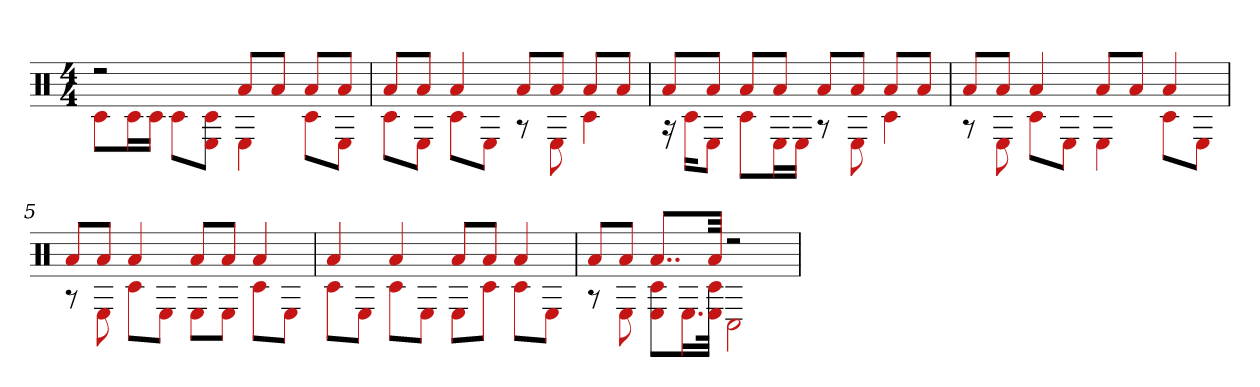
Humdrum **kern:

**kern
*part1
*staff1
*clefX
*k[]
*M4/4
=1
*^
2r	8c#L
.	16c#L
.	16c#JJ
.	8c#L
.	8c# 8EJ
8aL	4E
8aJ	.
8aL	8c#L
8aJ	8EJ
=2	=2
8aL	8c#L
8aJ	8EJ
4a	8c#L
.	8EJ
8aL	8r
8aJ	8E
8aL	4c#
8aJ	.
=3	=3
8aL	16r
.	16c#KL
8aJ	8EJ
8aL	8c#L
8aJ	16EL
.	16EJJ
8aL	8r
8aJ	8E
8aL	4c#
8aJ	.
=4	=4
8aL	8r
8aJ	8E
4a	8c#L
.	8EJ
8aL	4E
8aJ	.
4a	8c#L
.	8EJ
=5	=5
8aL	8r
8aJ	8E
4a	8c#L
.	8EJ
8aL	8EL
8aJ	8EJ
4a	8c#L
.	8EJ
=6	=6
4a	8c#L
.	8EJ
4a	8c#L
.	8EJ
8aL	8EL
8aJ	8c#J
4a	8c#L
.	8EJ
=7	=7
8aL	8r
8aJ	8E
8..aL	8c# 8EL
.	16.EL
32aJkk	32c# 32EJJk
2r	2C#
*v	*v
=
*-
